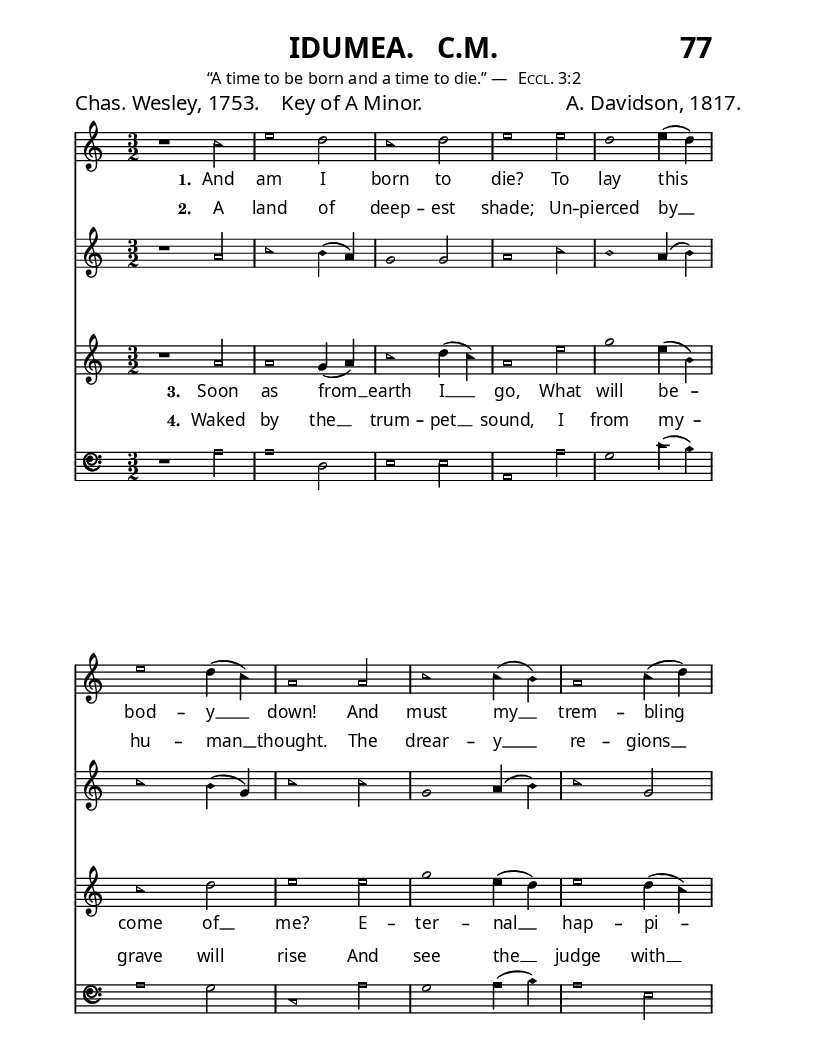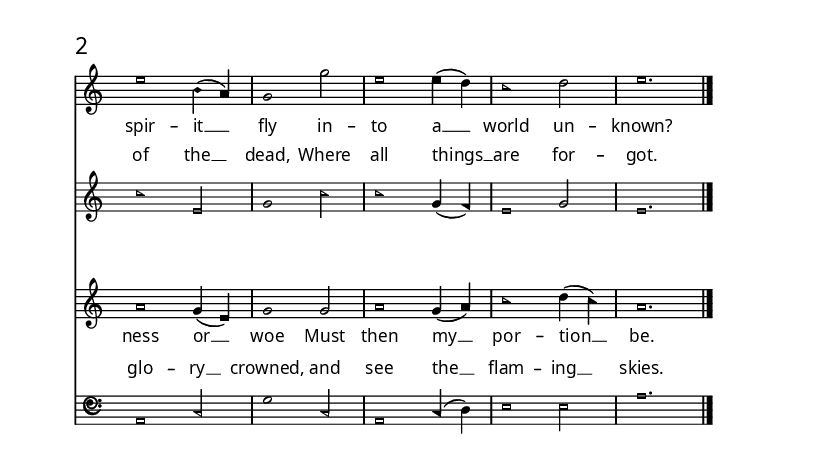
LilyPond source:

\version "2.24.1"

% The Sacred Harp book uses an older British/French bass clef.
% Source: https://lilypond.miraheze.org/wiki/Alten_Bassschl%C3%BCssel_erstellen
alt-clef =
#(ly:make-stencil
  '(path 0.001
     (moveto   -0.10  -0.35
       curveto  -0.10  -1.11   0.48  -1.80   1.25  -1.80
       curveto   1.75  -1.80   2.20  -1.60   2.50  -1.05
       curveto   2.55  -0.95   2.50  -0.90   2.43  -0.95
       curveto   2.20  -1.17   1.90  -1.48   1.45  -1.48
       curveto   0.70  -1.48   0.15  -0.85   0.15  -0.15
       curveto   0.15   0.45   0.62   0.83   1.05   0.83
       curveto   1.55   0.83   1.90   0.50   1.90   0.05
       curveto   1.90  -0.35   1.55  -0.71   1.20  -0.71
       curveto   0.80  -0.71   0.60  -0.40   0.63  -0.17
       curveto   0.75  -0.30   0.90  -0.31   1.00  -0.31
       curveto   1.20  -0.31   1.38  -0.10   1.38   0.15
       curveto   1.38   0.35   1.20   0.55   0.95   0.55
       curveto   0.60   0.52   0.39   0.25   0.39  -0.05
       curveto   0.39  -0.52   0.62  -0.89   1.20  -0.89
       curveto   1.65  -0.89   2.07  -0.50   2.07   0.10
       curveto   2.07   0.66   1.56   1.01   1.05   1.01
       curveto   0.28   1.01  -0.10   0.35  -0.10  -0.35
       moveto    2.42   0.20
       curveto   2.54   0.20   2.64   0.30   2.64   0.42
       curveto   2.64   0.54   2.54   0.64   2.42   0.64
       curveto   2.30   0.64   2.20   0.54   2.20   0.42
       curveto   2.20   0.30   2.30   0.20   2.42   0.20
       moveto    2.42  -0.20
       curveto   2.54  -0.20   2.64  -0.30   2.64  -0.42
       curveto   2.64  -0.54   2.54  -0.64   2.42  -0.64
       curveto   2.30  -0.64   2.20  -0.54   2.20  -0.42
       curveto   2.20  -0.30   2.30  -0.20   2.42  -0.20
       closepath)
     round round #t)
  (cons -0.1 2.65)
  (cons -1.3 1))

\header {
  subtitle = \markup {
    \column {
      \fill-line {
        \line { \null }
        \center-column { \huge \sans  "IDUMEA.   C.M."}
        \line { \huge \sans "77" }
      }
      \fill-line {
        \line \raise #1 { \teeny \normal-text "“A time to be born and a time to die.” — " \teeny \normal-text \smallCaps "Eccl. 3:2" }
      }
    }
  }
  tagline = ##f
  composer = \markup { \small "A. Davidson, 1817." }
  poet = \markup { \small "Chas. Wesley, 1753.    Key of A Minor." }
}

#(set! paper-alist (cons '("trade" . (cons (* 5.5 in) (* 8.5 in))) paper-alist))
\paper  {
  #(define fonts
    (make-pango-font-tree "Gentium Book Plus"
                          "Gotu"
                          "Ubuntu Mono"
                          (/ staff-height pt 20)))
  #(set-paper-size "trade")
  
  indent = 0.0
    
  % Print — verso page
  left-margin = 0.5\in
  right-margin = 0.75\in
  top-margin = 1.5\in

  
  % Web
  %top-margin = 0\in
  %left-margin = 0\in
  %right-margin = 0\in
  %bottom-margin = 0\in
}

\layout {
  #(layout-set-staff-size 13.5)
  \context {
    \Score
    \override Clef.stencil =
    #(lambda (grob)
       (let* ((sz (ly:grob-property grob 'font-size 0))
              (mlt (magstep sz))
              (glyph (ly:grob-property grob 'glyph-name)))
         (cond
          ((equal? glyph "clefs.F")
           (ly:stencil-scale alt-clef (* .63 mlt) (* .63 mlt)))
          ((equal? glyph "clefs.F_change")
           (ly:stencil-scale alt-clef (* .8 mlt) (* .8 mlt)))
          (else (ly:clef::print grob)))))
    \omit BarNumber
  }
  \context {
    \Lyrics
    \override LyricText.font-name = #"Gentium Book Plus"
  }
}

% Global settings
global = {
  \key c \major
  \time 3/2
  \sacredHarpHeads
}

% Music
sopranonotes = \relative c'' {
  r1 c2 e1 d2 c1 d2 e1 e2 d1 e4( d) e1 d4( c) a1 % \bar ".|:" % Simplifying...
  a2 c1  c4(b) a1 c4( d) e1 b4( a) g1 g'2 e1 e4( d)  c1 d2 e1. \bar "|."
} 


altonotes = \relative c'' {
  r1 a2 c1 b4( a) g1 g2 a1 c2 b1 a4( b) c1 b4( g) c1 
  c2 g1 a4( b) c1 g2 c1 e,2 g1 c2 c1 g4( f) e1 g2 e1.
}

tenornotes = \relative c'' {
  r1 a2 a1 g4( a) c1 d4( c) a1 e'2 g1 e4( b) c1 d2 e1 
  e2 g1 e4( d) e1 d4( c) a1 g4( e) g1 g2 a1 g4( a) c1 d4( c) a1.
} 

bassnotes = {
  \clef bass
  r1 a2 a1 d2 e1 e2 a,1 a2 g1 c'4( b) a1 g2 c1
  a2 g1 a4( b) a1 e2 a,1 c2 g1 c2 a,1 c4(d) e1 e2 a1.
}

% Lyrics
lyricsone = {
  \lyricmode {
    \set stanza = "1." And am I born to die? To lay this bod -- y __ down!
    And must my __ trem -- bling spir -- it __ fly  in -- to a  __ world un -- known?
  }
}
lyricstwo = {
  \lyricmode {
    \set stanza = "2." A land of deep -- est shade; Un -- pierced by __ hu -- man __ thought.
    The drear -- y __ re -- gions __ of the __ dead, Where all things __ are for -- got.
    
  }
}
lyricsthree = {
  \lyricmode {
    \set stanza = "3." Soon as from __ earth I __ go, What will be -- come of __ me?
    E -- ter -- nal  __ hap -- pi -- ness or __ woe Must then my __ por -- tion __ be.
    
  }
} 
lyricsfour = {
  \lyricmode {
    \set stanza = "4." Waked by the __ trum -- pet __ sound, I from my -- grave will rise
    And see the __ judge with __ glo -- ry __ crowned, and see the __ flam -- ing __ skies.
  }
}


% Put it all together
\score {
  <<
    \new Staff <<
      \new Voice = "soprano" <<
        \global
        \sopranonotes 
      >>
      \new Lyrics \lyricsto "soprano" \lyricsone
    >>
    
    \new Staff = "altostaff" <<
      \new Voice = "alto" <<
        \global
        \altonotes
      >>
      \new Lyrics \with { alignAboveContext = "altostaff" } \lyricsto "alto" \lyricstwo
    >>
    
    \new Staff <<
      \new Voice = "tenor" <<
        \global
        \tenornotes
      >>
      \new Lyrics \lyricsto "tenor" \lyricsthree
    >>
    
    \new Staff = "bassstaff" <<
      \new Voice = "bass" <<
        \global
        \bassnotes
      >>
      \new Lyrics \with { alignAboveContext = "bassstaff" }  \lyricsto "bass" \lyricsfour
    >>
  >>
}